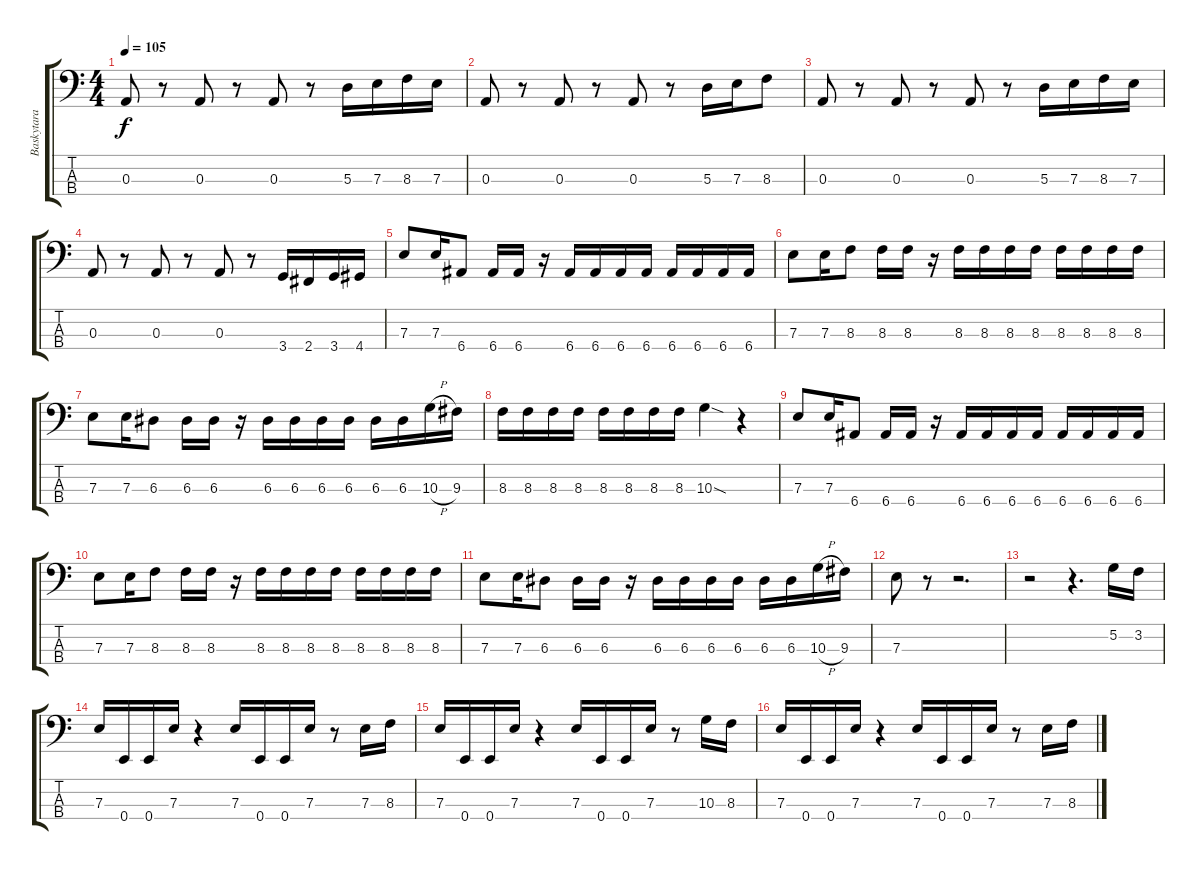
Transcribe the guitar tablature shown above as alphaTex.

\track ("Baskytara" "Baskytara") {instrument electricbasspick}
\staff {score tabs}
\tuning (G2 D2 A1 E1) {hide}
\ts (4 4)
\tempo 105
\clef f4
\ks c
0.3.8{dy f} r.8 0.3.8 r.8 0.3.8 r.8 5.3.16 7.3.16 8.3.16 7.3.16 |
0.3.8 r.8 0.3.8 r.8 0.3.8 r.8 5.3.16 7.3.16 8.3.8 |
0.3.8 r.8 0.3.8 r.8 0.3.8 r.8 5.3.16 7.3.16 8.3.16 7.3.16 |
0.3.8 r.8 0.3.8 r.8 0.3.8 r.8 3.4.16 2.4.16 3.4.16 4.4.16 |
7.3.8 7.3.16 6.4.8 6.4.16 6.4.16 r.16 6.4.16 6.4.16 6.4.16 6.4.16 6.4.16 6.4.16 6.4.16 6.4.16 |
7.3.8 7.3.16 8.3.8 8.3.16 8.3.16 r.16 8.3.16 8.3.16 8.3.16 8.3.16 8.3.16 8.3.16 8.3.16 8.3.16 |
7.3.8 7.3.16 6.3.8 6.3.16 6.3.16 r.16 6.3.16 6.3.16 6.3.16 6.3.16 6.3.16 6.3.16 10.3{h}.16 9.3.16 |
8.3.16 8.3.16 8.3.16 8.3.16 8.3.16 8.3.16 8.3.16 8.3.16 10.3{sod}.4 r.4 |
7.3.8 7.3.16 6.4.8 6.4.16 6.4.16 r.16 6.4.16 6.4.16 6.4.16 6.4.16 6.4.16 6.4.16 6.4.16 6.4.16 |
7.3.8 7.3.16 8.3.8 8.3.16 8.3.16 r.16 8.3.16 8.3.16 8.3.16 8.3.16 8.3.16 8.3.16 8.3.16 8.3.16 |
7.3.8 7.3.16 6.3.8 6.3.16 6.3.16 r.16 6.3.16 6.3.16 6.3.16 6.3.16 6.3.16 6.3.16 10.3{h}.16 9.3.16 |
7.3.8 r.8 r.2{d} |
r.2 r.4{d} 5.2.16 3.2.16 |
7.3.16 0.4.16 0.4.16 7.3.16 r.4 7.3.16 0.4.16 0.4.16 7.3.16 r.8 7.3.16 8.3.16 |
7.3.16 0.4.16 0.4.16 7.3.16 r.4 7.3.16 0.4.16 0.4.16 7.3.16 r.8 10.3.16 8.3.16 |
7.3.16 0.4.16 0.4.16 7.3.16 r.4 7.3.16 0.4.16 0.4.16 7.3.16 r.8 7.3.16 8.3.16
